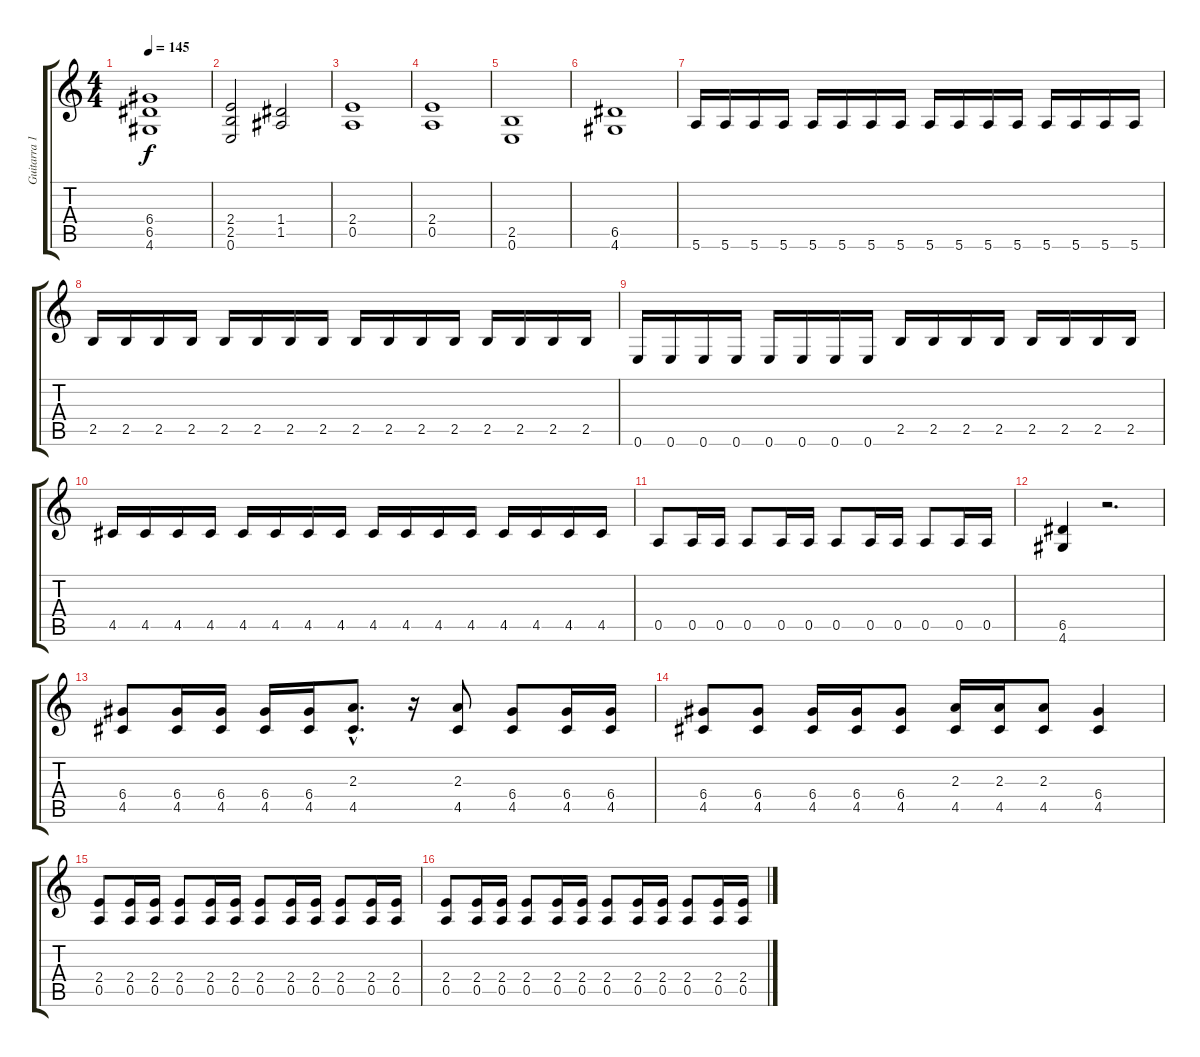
\track ("Guitarra 1" "Guitarra 1") {instrument distortionguitar}
\staff {score tabs}
\tuning (E4 B3 G3 D3 A2 E2) {hide}
\ts (4 4)
\tempo 145
\clef g2
\ks c
(6.4 6.5 4.6).1{dy f} |
(2.4 2.5 0.6).2 (1.4 1.5).2 |
(2.4 0.5).1 |
(2.4 0.5).1 |
(2.5 0.6).1 |
(6.5 4.6).1 |
5.6.16 5.6.16 5.6.16 5.6.16 5.6.16 5.6.16 5.6.16 5.6.16 5.6.16 5.6.16 5.6.16 5.6.16 5.6.16 5.6.16 5.6.16 5.6.16 |
2.5.16 2.5.16 2.5.16 2.5.16 2.5.16 2.5.16 2.5.16 2.5.16 2.5.16 2.5.16 2.5.16 2.5.16 2.5.16 2.5.16 2.5.16 2.5.16 |
0.6.16 0.6.16 0.6.16 0.6.16 0.6.16 0.6.16 0.6.16 0.6.16 2.5.16 2.5.16 2.5.16 2.5.16 2.5.16 2.5.16 2.5.16 2.5.16 |
4.5.16 4.5.16 4.5.16 4.5.16 4.5.16 4.5.16 4.5.16 4.5.16 4.5.16 4.5.16 4.5.16 4.5.16 4.5.16 4.5.16 4.5.16 4.5.16 |
0.5.8 0.5.16 0.5.16 0.5.8 0.5.16 0.5.16 0.5.8 0.5.16 0.5.16 0.5.8 0.5.16 0.5.16 |
(6.5 4.6).4 r.2{d} |
(6.4 4.5).8 (6.4 4.5).16 (6.4 4.5).16 (6.4 4.5).16 (6.4 4.5).16 (2.3{hac} 4.5{hac}).8{d} r.16 (2.3 4.5).8 (6.4 4.5).8 (6.4 4.5).16 (6.4 4.5).16 |
(6.4 4.5).8 (6.4 4.5).8 (6.4 4.5).16 (6.4 4.5).16 (6.4 4.5).8 (2.3 4.5).16 (2.3 4.5).16 (2.3 4.5).8 (6.4 4.5).4 |
(2.4 0.5).8 (2.4 0.5).16 (2.4 0.5).16 (2.4 0.5).8 (2.4 0.5).16 (2.4 0.5).16 (2.4 0.5).8 (2.4 0.5).16 (2.4 0.5).16 (2.4 0.5).8 (2.4 0.5).16 (2.4 0.5).16 |
(2.4 0.5).8 (2.4 0.5).16 (2.4 0.5).16 (2.4 0.5).8 (2.4 0.5).16 (2.4 0.5).16 (2.4 0.5).8 (2.4 0.5).16 (2.4 0.5).16 (2.4 0.5).8 (2.4 0.5).16 (2.4 0.5).16
